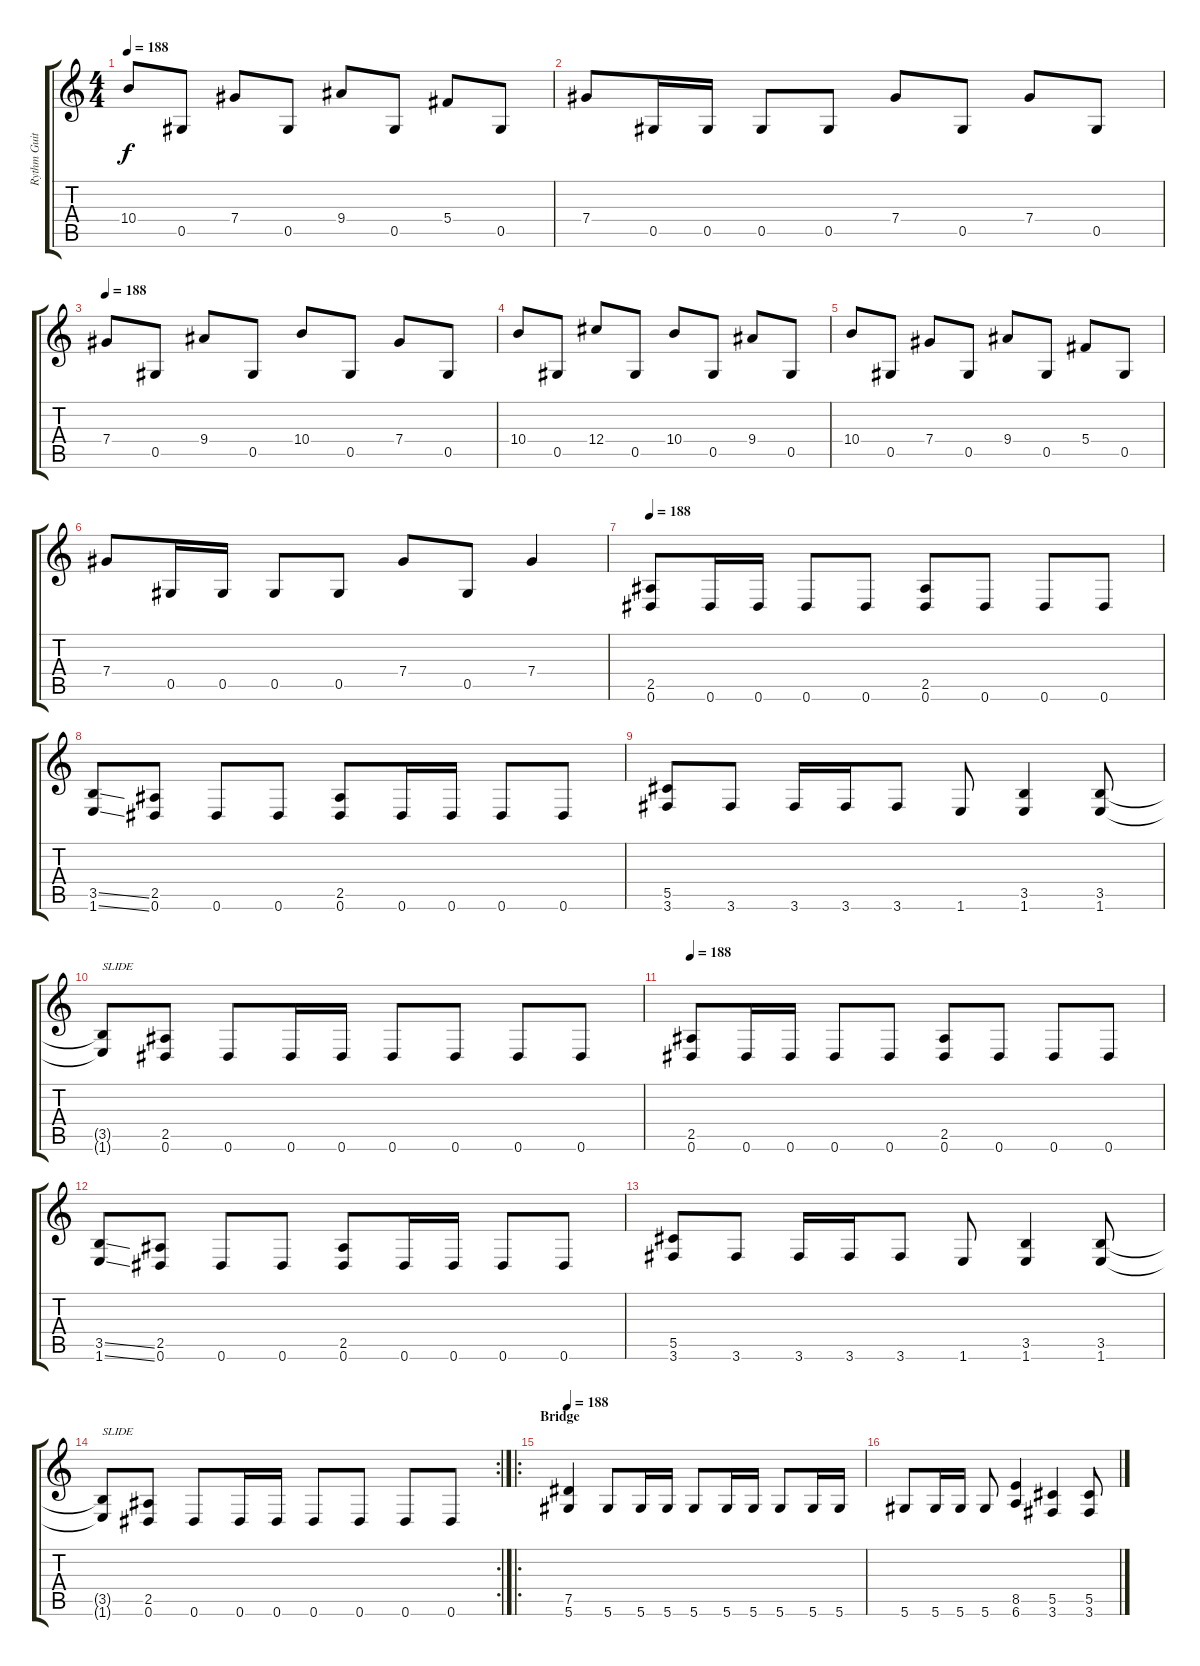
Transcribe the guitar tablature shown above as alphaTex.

\track ("Rythm Guitar " "Rythm Guit") {instrument distortionguitar}
\staff {score tabs}
\tuning (Eb4 Bb3 Gb3 Db3 Ab2 Eb2) {hide}
\ts (4 4)
\tempo 188
\clef g2
\ks c
10.4.8{dy f} 0.5.8 7.4.8 0.5.8 9.4.8 0.5.8 5.4.8 0.5.8 |
7.4.8 0.5.16 0.5.16 0.5.8 0.5.8 7.4.8 0.5.8 7.4.8 0.5.8 |
\tempo 188
7.4.8 0.5.8 9.4.8 0.5.8 10.4.8 0.5.8 7.4.8 0.5.8 |
10.4.8 0.5.8 12.4.8 0.5.8 10.4.8 0.5.8 9.4.8 0.5.8 |
10.4.8 0.5.8 7.4.8 0.5.8 9.4.8 0.5.8 5.4.8 0.5.8 |
7.4.8 0.5.16 0.5.16 0.5.8 0.5.8 7.4.8 0.5.8 7.4.4 |
\tempo 188
(2.5 0.6).8 0.6.16 0.6.16 0.6.8 0.6.8 (2.5 0.6).8 0.6.8 0.6.8 0.6.8 |
(3.5{ss} 1.6{ss}).8 (2.5 0.6).8 0.6.8 0.6.8 (2.5 0.6).8 0.6.16 0.6.16 0.6.8 0.6.8 |
(5.5 3.6).8 3.6.8 3.6.16 3.6.16 3.6.8 1.6.8 (3.5 1.6).4 (3.5 1.6).8 |
(3.5{t} 1.6{t}).8{txt "SLIDE"} (2.5 0.6).8 0.6.8 0.6.16 0.6.16 0.6.8 0.6.8 0.6.8 0.6.8 |
\tempo 188
(2.5 0.6).8 0.6.16 0.6.16 0.6.8 0.6.8 (2.5 0.6).8 0.6.8 0.6.8 0.6.8 |
(3.5{ss} 1.6{ss}).8 (2.5 0.6).8 0.6.8 0.6.8 (2.5 0.6).8 0.6.16 0.6.16 0.6.8 0.6.8 |
(5.5 3.6).8 3.6.8 3.6.16 3.6.16 3.6.8 1.6.8 (3.5 1.6).4 (3.5 1.6).8 |
\rc 2
(3.5{t} 1.6{t}).8{txt "SLIDE"} (2.5 0.6).8 0.6.8 0.6.16 0.6.16 0.6.8 0.6.8 0.6.8 0.6.8 |
\ro
\section ("" "Bridge")
\tempo 188
(7.5 5.6).4 5.6.8 5.6.16 5.6.16 5.6.8 5.6.16 5.6.16 5.6.8 5.6.16 5.6.16 |
5.6.8 5.6.16 5.6.16 5.6.8 (8.5 6.6).4 (5.5 3.6).4 (5.5 3.6).8
